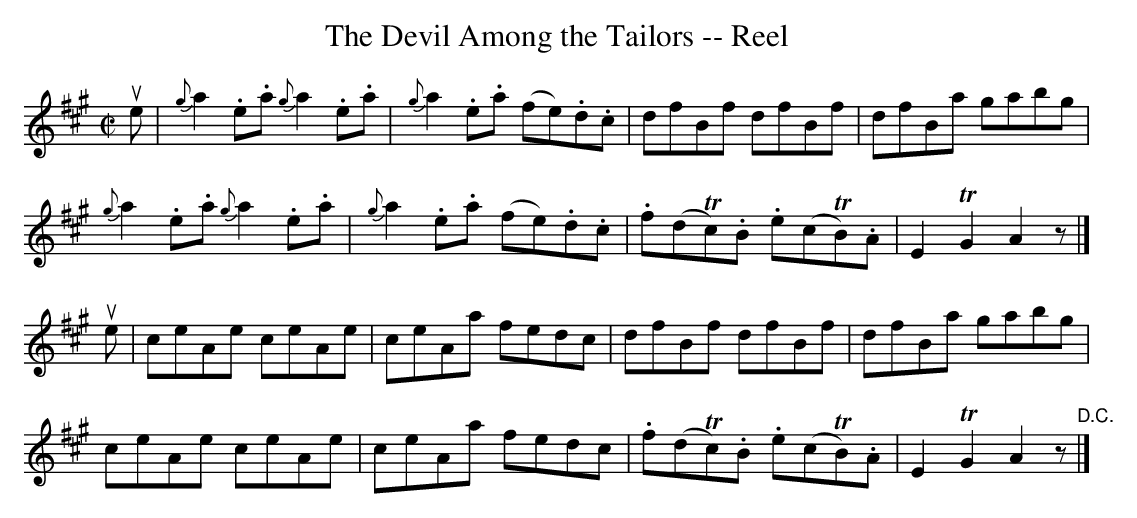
X:1
T: The Devil Among the Tailors -- Reel
M:C|
L:1/8
K:A
ue|\
{g}a2.e.a {g}a2.e.a | {g}a2.e.a (fe).d.c | dfBf dfBf           | dfBa gabg |
{g}a2.e.a {g}a2.e.a | {g}a2.e.a (fe).d.c | .f(dTc).B .e(cTB).A | E2 TG2A2 z|]
ue|\
ceAe ceAe | ceAa fedc | dfBf dfBf           | dfBa gabg        |
ceAe ceAe | ceAa fedc | .f(dTc).B .e(cTB).A | E2 TG2 A2 z"D.C."|]
